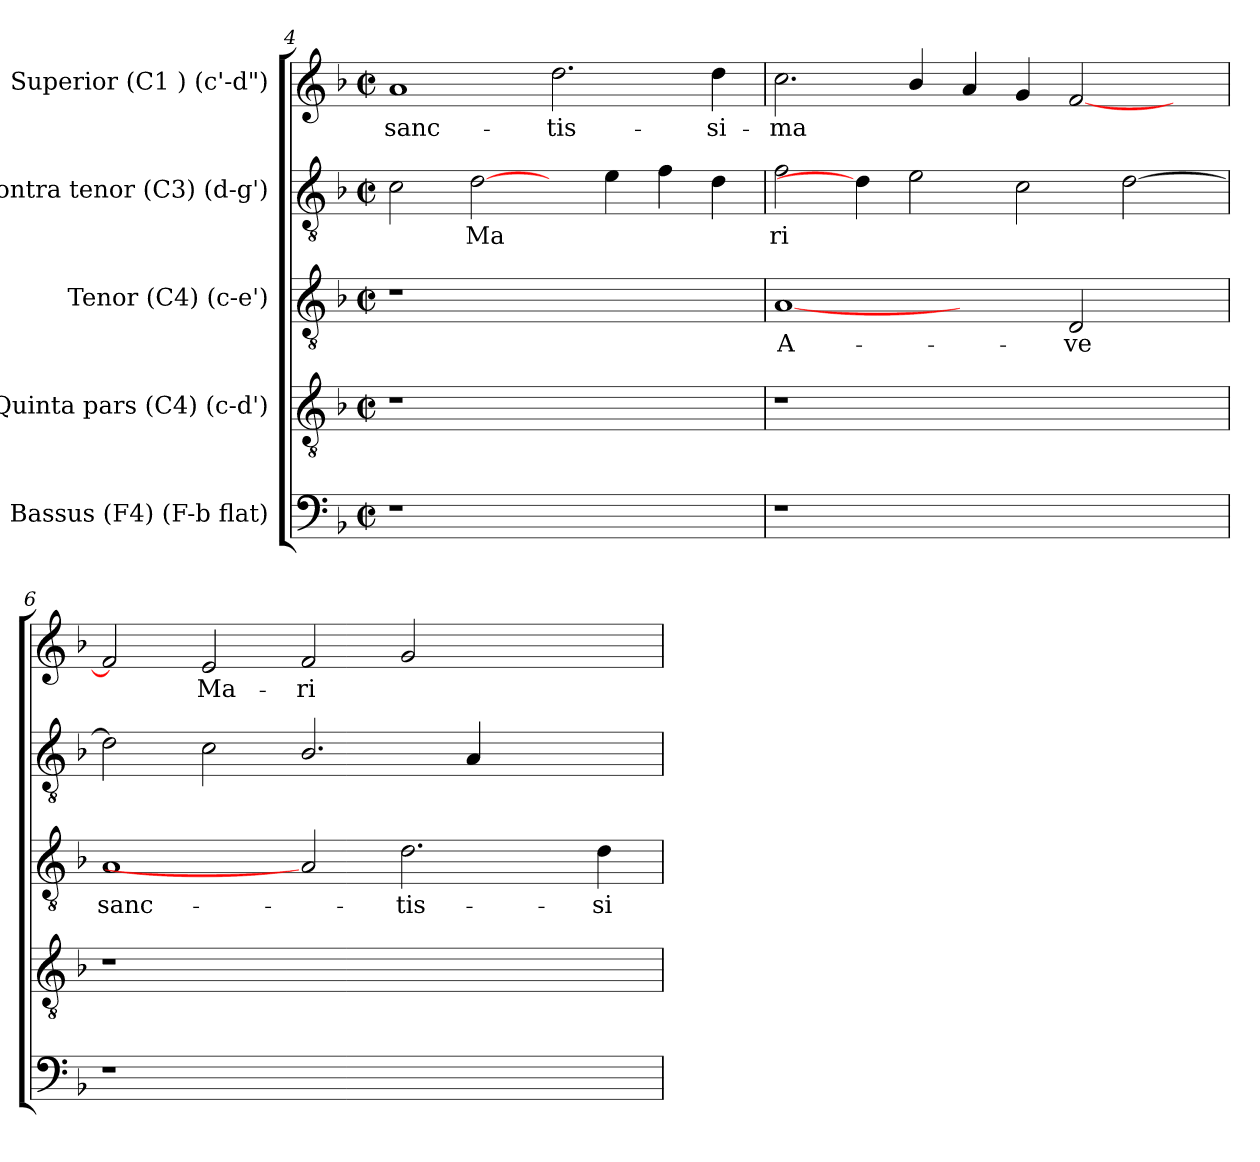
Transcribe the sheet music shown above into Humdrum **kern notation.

**kern	**kern	**kern	**text	**kern	**text	**kern	**text
*part5	*part4	*part3	*part3	*part2	*part2	*part1	*part1
*staff5	*staff4	*staff3	*staff3	*staff2	*staff2	*staff1	*staff1
*I"Bassus (F4)  (F-b flat)	*I"Quinta pars (C4)  (c-d')	*I"Tenor (C4)  (c-e')	*	*I"Contra tenor (C3)  (d-g')	*	*I"Superior (C1 )  (c'-d")	*
*clefF4	*clefGv2	*clefGv2	*	*clefGv2	*	*clefG2	*
*k[b-]	*k[b-]	*k[b-]	*	*k[b-]	*	*k[b-]	*
*F:	*F:	*F:	*	*F:	*	*F:	*
*M2/2	*M2/2	*M2/2	*	*M2/2	*	*M2/2	*
*met(c|)	*met(c|)	*met(c|)	*	*met(c|)	*	*met(c|)	*
=4	=4	=4	=4	=4	=4	=4	=4
!	!	!	!	!	!LO:LY:b:cj	!	!LO:LY:b:cj
1r	1r	1r	.	2c\	.	1a	sanc-
!	!	!	!	!	!LO:LY:b:cj	!	!
.	.	.	.	[2d\	Ma-	.	.
!	!	!	!	!	!	!	!LO:LY:b:cj
1ryy	1ryy	1ryy	.	4ryy	.	2.dd\	-tis-
!	!	!	!	!	!LO:LY:b:cj	!	!
.	.	.	.	4e\	--	.	.
!	!	!	!	!	!LO:LY:b:cj	!	!
.	.	.	.	4f\	--	.	.
!	!	!	!	!	!LO:LY:b:cj	!	!LO:LY:b:cj
.	.	.	.	4d\	--	4dd\	-si-
!!LO:LB:g=z
=5	=5	=5	=5	=5	=5	=5	=5
!	!	!	!LO:LY:b:cj	!	!LO:LY:b:cj	!	!LO:LY:b:cj
1r	1r	[1A	A-	2f\	-ri-	2.cc\	-ma
.	.	.	.	4d\]	.	.	.
!	!	!	!	!	!LO:LY:b:cj	!	!LO:LY:b:cj
.	.	.	.	2e\	--	4b-/	.
!	!	!	!	!	!	!	!LO:LY:b:cj
1ryy	1ryy	2ryy	.	.	.	4a/	.
!	!	!	!	!	!LO:LY:b:cj	!	!LO:LY:b:cj
.	.	.	.	2c\	--	4g/	.
!	!	!	!LO:LY:b:cj	!	!	!	!LO:LY:b:cj
.	.	2D/	-ve	.	.	[<2f/	.
!	!	!	!	!	!LO:LY:b:cj	!	!
.	.	.	.	[>2d\	--	.	.
4ryy	4ryy	4ryy	.	.	.	4ryy	.
=6	=6	=6	=6	=6	=6	=6	=6
!	!	!	!LO:LY:b:cj	!	!LO:LY:b:cj	!	!LO:LY:b:cj
1r	1r	1A	sanc-	2d\]	--	2f/]	.
!	!	!	!	!	!LO:LY:b:cj	!	!LO:LY:b:cj
.	.	.	.	2c\	--	2e/	Ma-
!	!	!	!	!	!LO:LY:b:cj	!	!LO:LY:b:cj
1.ryy	1.ryy	2A]	.	2.B-/	--	2f/	-ri-
!	!	!	!LO:LY:b:cj	!	!	!	!LO:LY:b:cj
.	.	2.d\	-tis-	.	.	2g/	--
!	!	!	!	!	!LO:LY:b:cj	!	!
.	.	.	.	4A/	--	.	.
.	.	.	.	2ryy	.	2ryy	.
!	!	!	!LO:LY:b:cj	!	!	!	!
.	.	4d\	-si-	.	.	.	.
=	=	=	=	=	=	=	=
*-	*-	*-	*-	*-	*-	*-	*-
